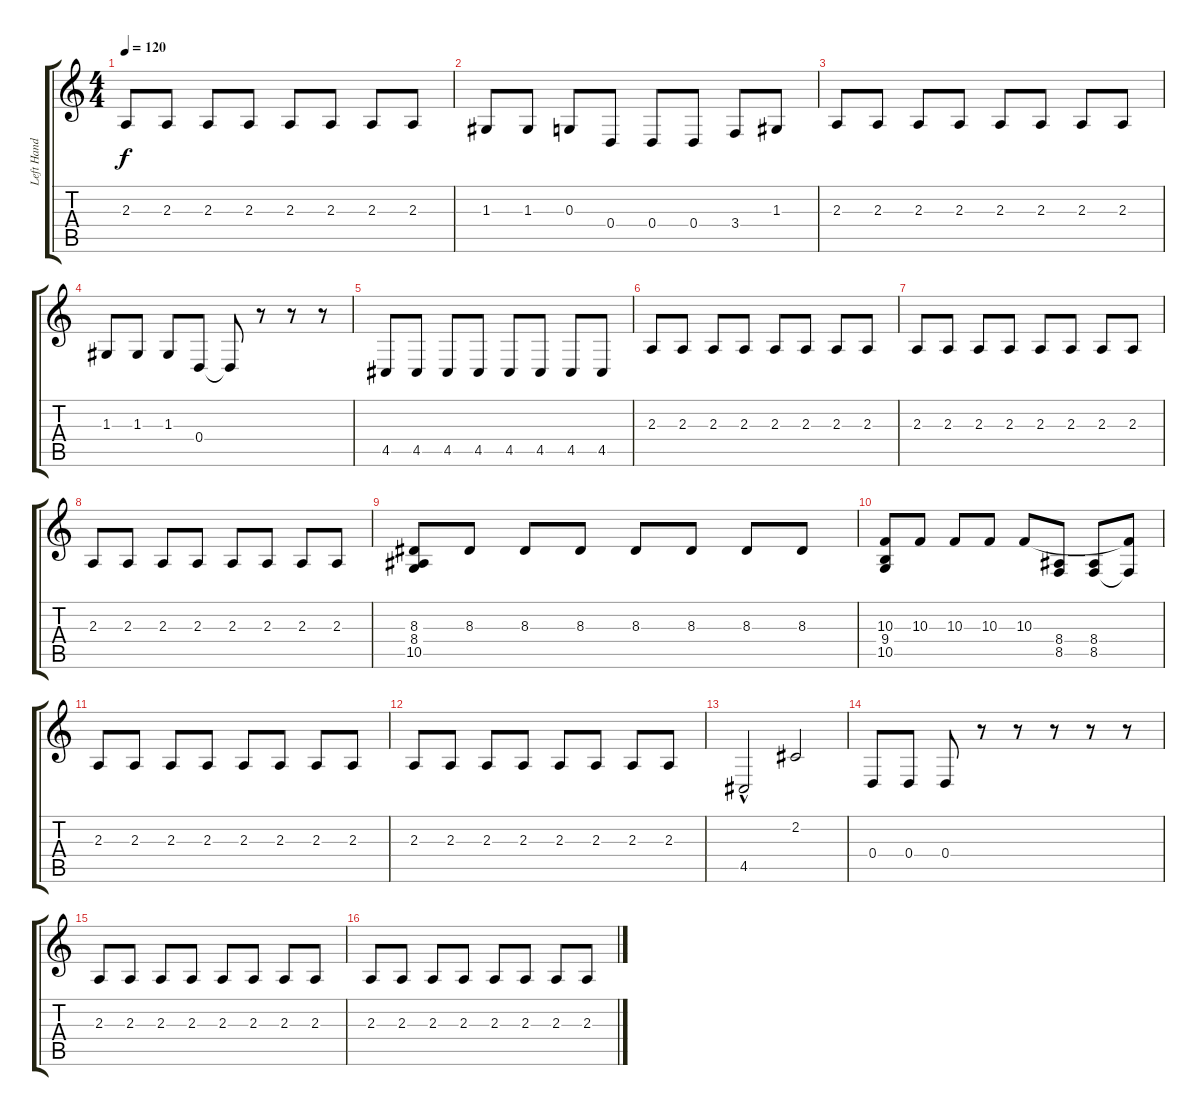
\track ("Left Hand" "Left Hand") {instrument acousticgrandpiano}
\staff {score tabs}
\tuning (E4 B3 G3 D3 A2 E2) {hide}
\ts (4 4)
\tempo 120
\clef g2
\ks c
2.3.8{dy f} 2.3.8 2.3.8 2.3.8 2.3.8 2.3.8 2.3.8 2.3.8 |
1.3.8 1.3.8 0.3.8 0.4.8 0.4.8 0.4.8 3.4.8 1.3.8 |
2.3.8 2.3.8 2.3.8 2.3.8 2.3.8 2.3.8 2.3.8 2.3.8 |
1.3.8 1.3.8 1.3.8 0.4.8 0.4{t}.8 r.8 r.8 r.8 |
4.5.8 4.5.8 4.5.8 4.5.8 4.5.8 4.5.8 4.5.8 4.5.8 |
2.3.8 2.3.8 2.3.8 2.3.8 2.3.8 2.3.8 2.3.8 2.3.8 |
2.3.8 2.3.8 2.3.8 2.3.8 2.3.8 2.3.8 2.3.8 2.3.8 |
2.3.8 2.3.8 2.3.8 2.3.8 2.3.8 2.3.8 2.3.8 2.3.8 |
(8.3 8.4 10.5).8 8.3.8 8.3.8 8.3.8 8.3.8 8.3.8 8.3.8 8.3.8 |
(10.3 9.4 10.5).8 10.3.8 10.3.8 10.3.8 10.3.8 (8.4 8.5).8 (8.4 8.5).8 (10.3{t} 8.5{t}).8 |
2.3.8 2.3.8 2.3.8 2.3.8 2.3.8 2.3.8 2.3.8 2.3.8 |
2.3.8 2.3.8 2.3.8 2.3.8 2.3.8 2.3.8 2.3.8 2.3.8 |
4.5{hac}.2 2.2.2 |
0.4.8 0.4.8 0.4.8 r.8 r.8 r.8 r.8 r.8 |
2.3.8 2.3.8 2.3.8 2.3.8 2.3.8 2.3.8 2.3.8 2.3.8 |
2.3.8 2.3.8 2.3.8 2.3.8 2.3.8 2.3.8 2.3.8 2.3.8
